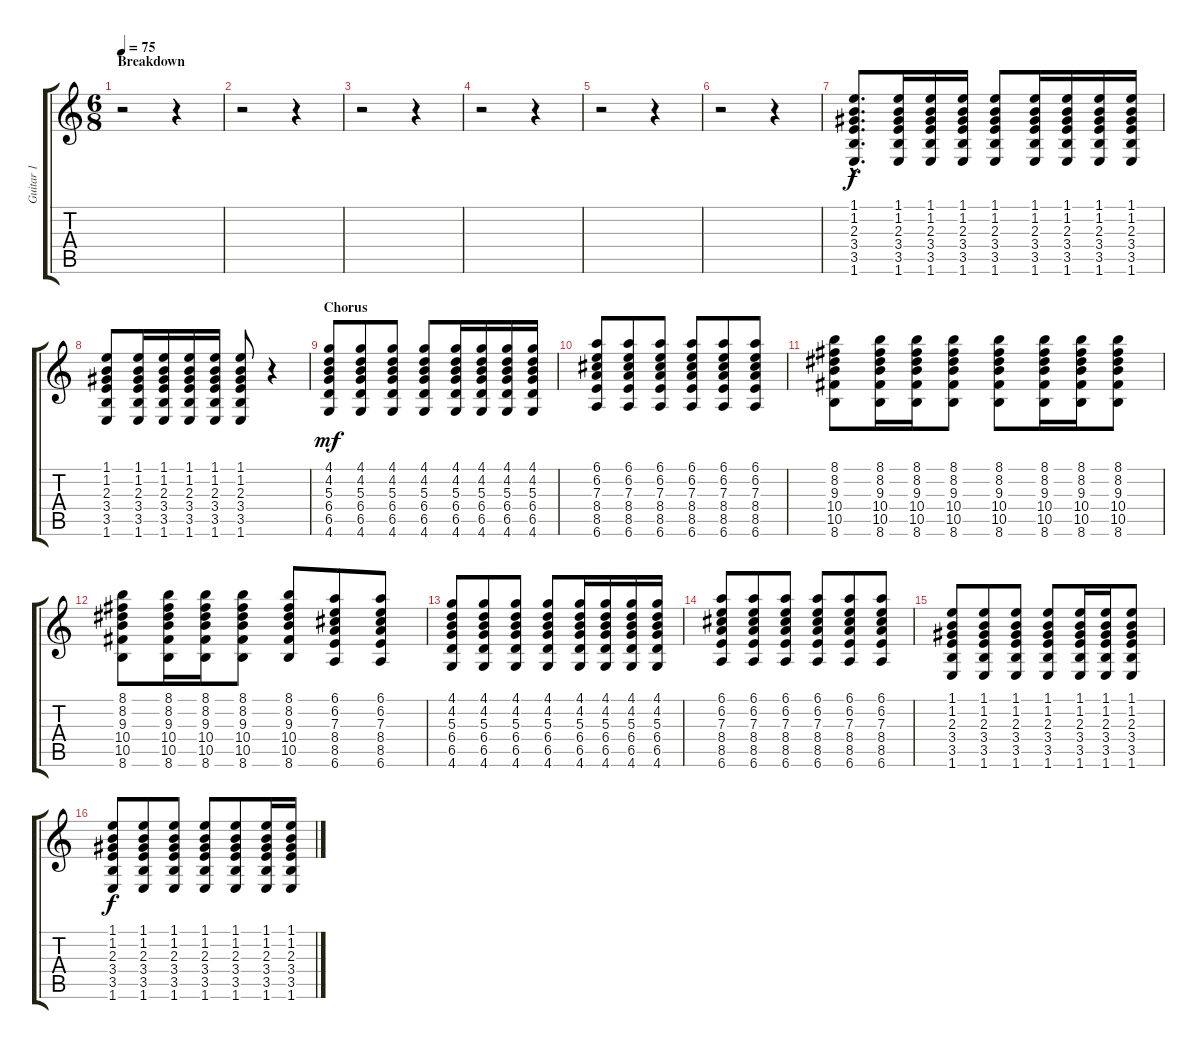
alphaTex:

\track ("Guitar 1" "Guitar 1") {instrument acousticguitarsteel}
\staff {score tabs}
\tuning (Eb4 Bb3 Gb3 Db3 Ab2 Eb2) {hide}
\ts (6 8)
\section ("" "Breakdown")
\tempo 75
\clef g2
\ks c
r.2{dy mf} r.4 |
r.2 r.4 |
r.2 r.4 |
r.2 r.4 |
r.2 r.4 |
r.2 r.4 |
(1.1{hac} 1.2{hac} 2.3{hac} 3.4{hac} 3.5{hac} 1.6{hac}).8{d dy f} (1.1 1.2 2.3 3.4 3.5 1.6).16 (1.1 1.2 2.3 3.4 3.5 1.6).16 (1.1 1.2 2.3 3.4 3.5 1.6).16 (1.1 1.2 2.3 3.4 3.5 1.6).8 (1.1 1.2 2.3 3.4 3.5 1.6).16 (1.1 1.2 2.3 3.4 3.5 1.6).16 (1.1 1.2 2.3 3.4 3.5 1.6).16 (1.1 1.2 2.3 3.4 3.5 1.6).16 |
(1.1 1.2 2.3 3.4 3.5 1.6).8 (1.1 1.2 2.3 3.4 3.5 1.6).16 (1.1 1.2 2.3 3.4 3.5 1.6).16 (1.1 1.2 2.3 3.4 3.5 1.6).16 (1.1 1.2 2.3 3.4 3.5 1.6).16 (1.1 1.2 2.3 3.4 3.5 1.6).8 r.4 |
\section ("" "Chorus")
(4.1 4.2 5.3 6.4 6.5 4.6).8{dy mf} (4.1 4.2 5.3 6.4 6.5 4.6).8 (4.1 4.2 5.3 6.4 6.5 4.6).8 (4.1 4.2 5.3 6.4 6.5 4.6).8 (4.1 4.2 5.3 6.4 6.5 4.6).16 (4.1 4.2 5.3 6.4 6.5 4.6).16 (4.1 4.2 5.3 6.4 6.5 4.6).16 (4.1 4.2 5.3 6.4 6.5 4.6).16 |
(6.1 6.2 7.3 8.4 8.5 6.6).8 (6.1 6.2 7.3 8.4 8.5 6.6).8 (6.1 6.2 7.3 8.4 8.5 6.6).8 (6.1 6.2 7.3 8.4 8.5 6.6).8 (6.1 6.2 7.3 8.4 8.5 6.6).8 (6.1 6.2 7.3 8.4 8.5 6.6).8 |
(8.1 8.2 9.3 10.4 10.5 8.6).8 (8.1 8.2 9.3 10.4 10.5 8.6).16 (8.1 8.2 9.3 10.4 10.5 8.6).16 (8.1 8.2 9.3 10.4 10.5 8.6).8 (8.1 8.2 9.3 10.4 10.5 8.6).8 (8.1 8.2 9.3 10.4 10.5 8.6).16 (8.1 8.2 9.3 10.4 10.5 8.6).16 (8.1 8.2 9.3 10.4 10.5 8.6).8 |
(8.1 8.2 9.3 10.4 10.5 8.6).8 (8.1 8.2 9.3 10.4 10.5 8.6).16 (8.1 8.2 9.3 10.4 10.5 8.6).16 (8.1 8.2 9.3 10.4 10.5 8.6).8 (8.1 8.2 9.3 10.4 10.5 8.6).8 (6.1 6.2 7.3 8.4 8.5 6.6).8 (6.1 6.2 7.3 8.4 8.5 6.6).8 |
(4.1 4.2 5.3 6.4 6.5 4.6).8 (4.1 4.2 5.3 6.4 6.5 4.6).8 (4.1 4.2 5.3 6.4 6.5 4.6).8 (4.1 4.2 5.3 6.4 6.5 4.6).8 (4.1 4.2 5.3 6.4 6.5 4.6).16 (4.1 4.2 5.3 6.4 6.5 4.6).16 (4.1 4.2 5.3 6.4 6.5 4.6).16 (4.1 4.2 5.3 6.4 6.5 4.6).16 |
(6.1 6.2 7.3 8.4 8.5 6.6).8 (6.1 6.2 7.3 8.4 8.5 6.6).8 (6.1 6.2 7.3 8.4 8.5 6.6).8 (6.1 6.2 7.3 8.4 8.5 6.6).8 (6.1 6.2 7.3 8.4 8.5 6.6).8 (6.1 6.2 7.3 8.4 8.5 6.6).8 |
(1.1 1.2 2.3 3.4 3.5 1.6).8 (1.1 1.2 2.3 3.4 3.5 1.6).8 (1.1 1.2 2.3 3.4 3.5 1.6).8 (1.1 1.2 2.3 3.4 3.5 1.6).8 (1.1 1.2 2.3 3.4 3.5 1.6).16 (1.1 1.2 2.3 3.4 3.5 1.6).16 (1.1 1.2 2.3 3.4 3.5 1.6).8 |
(1.1 1.2 2.3 3.4 3.5 1.6).8{dy f} (1.1 1.2 2.3 3.4 3.5 1.6).8 (1.1 1.2 2.3 3.4 3.5 1.6).8 (1.1 1.2 2.3 3.4 3.5 1.6).8 (1.1 1.2 2.3 3.4 3.5 1.6).8 (1.1 1.2 2.3 3.4 3.5 1.6).16 (1.1 1.2 2.3 3.4 3.5 1.6).16
